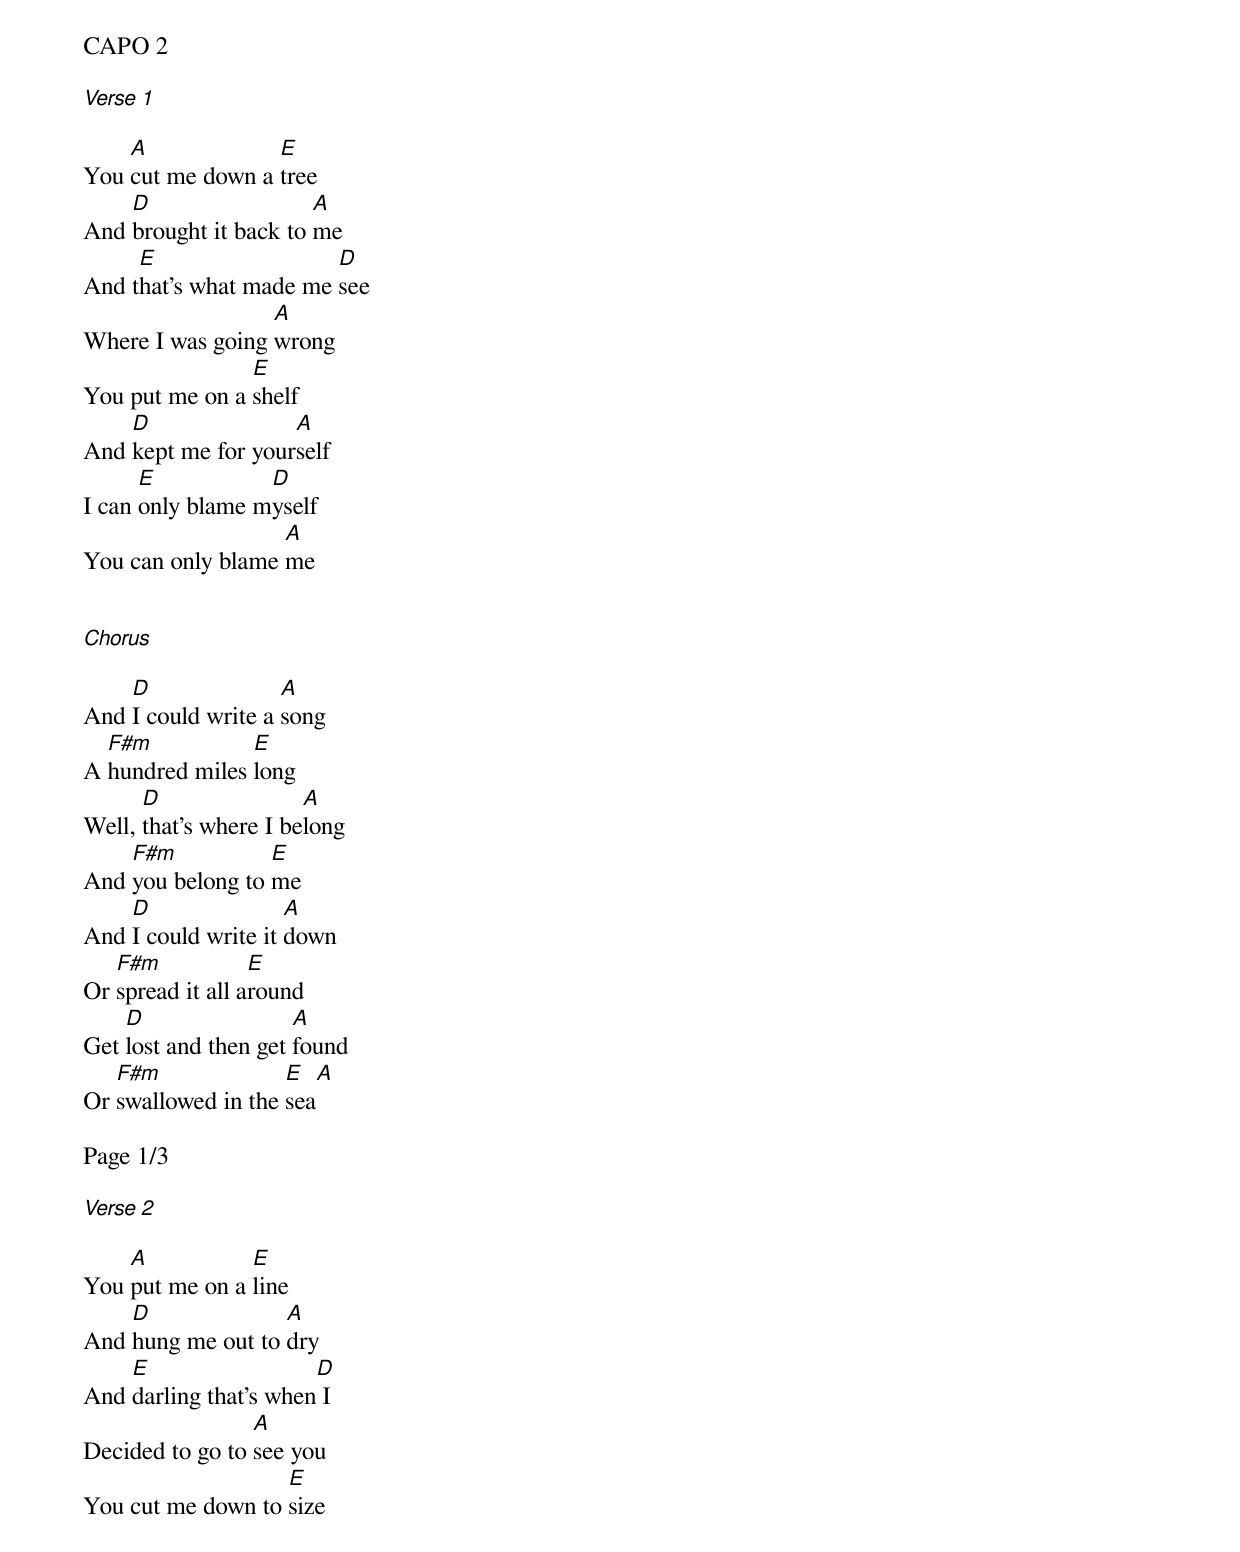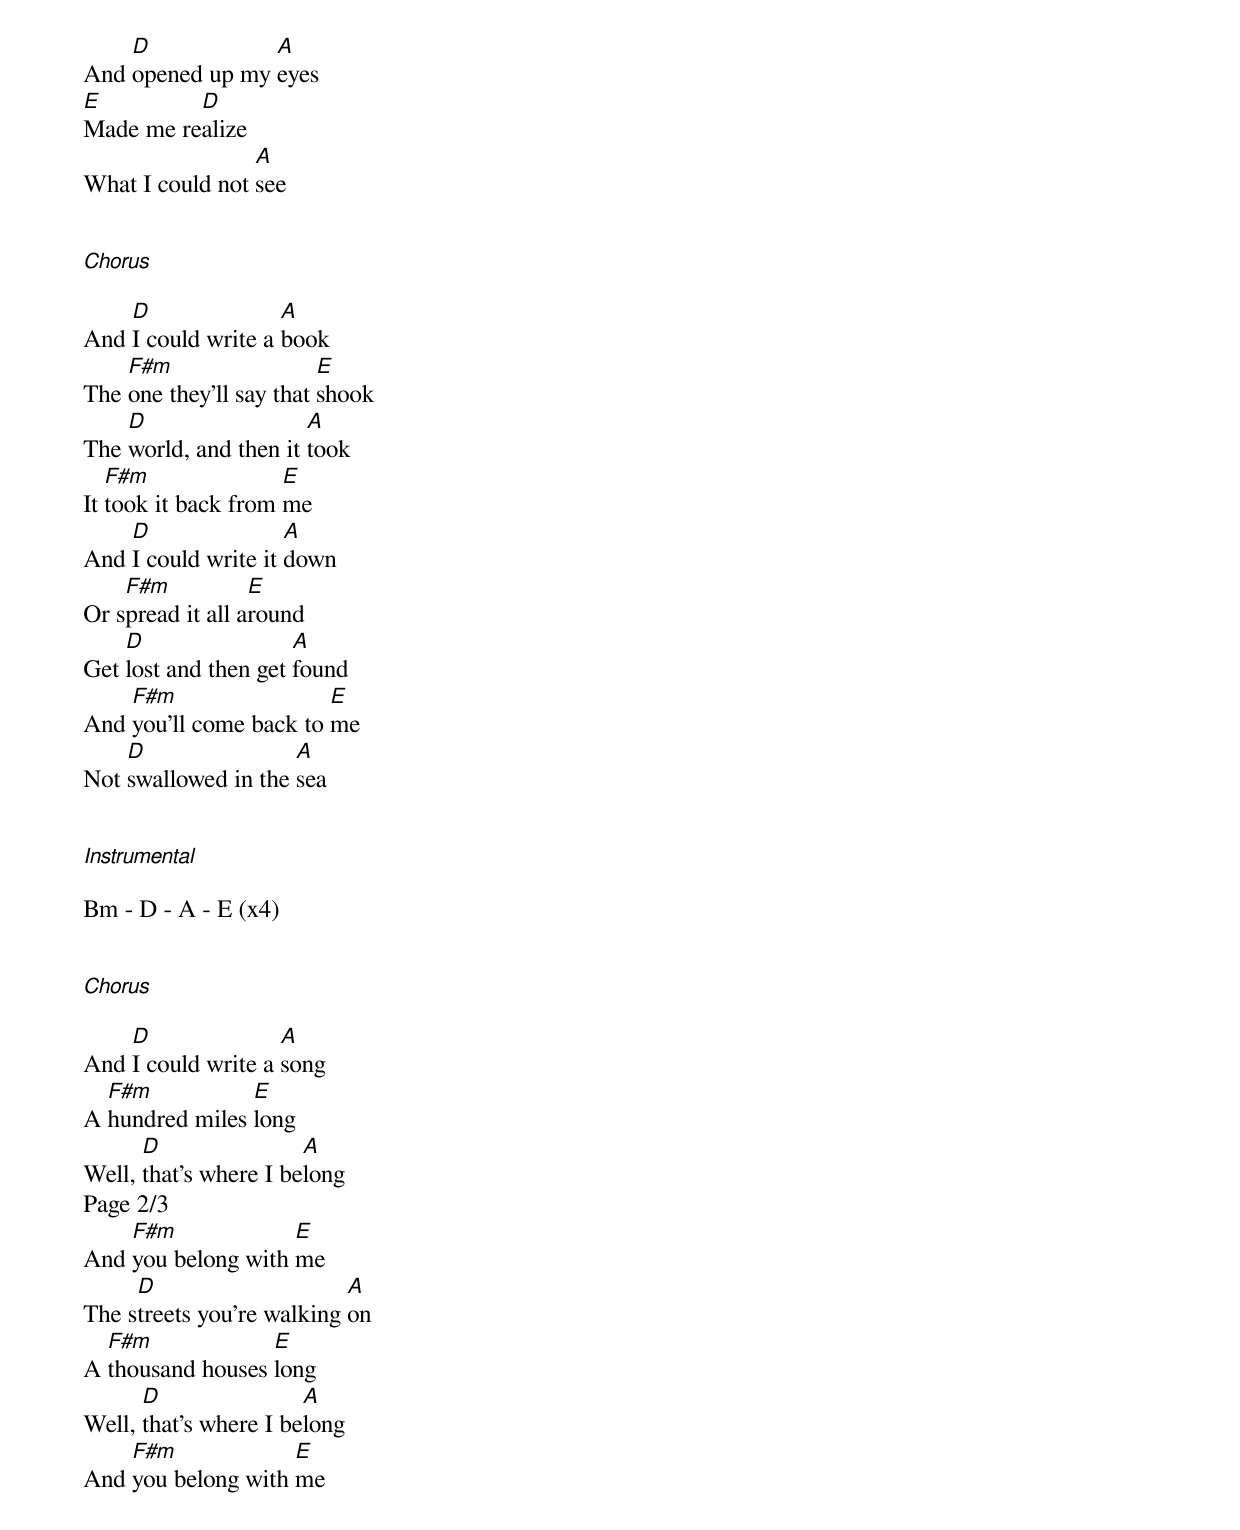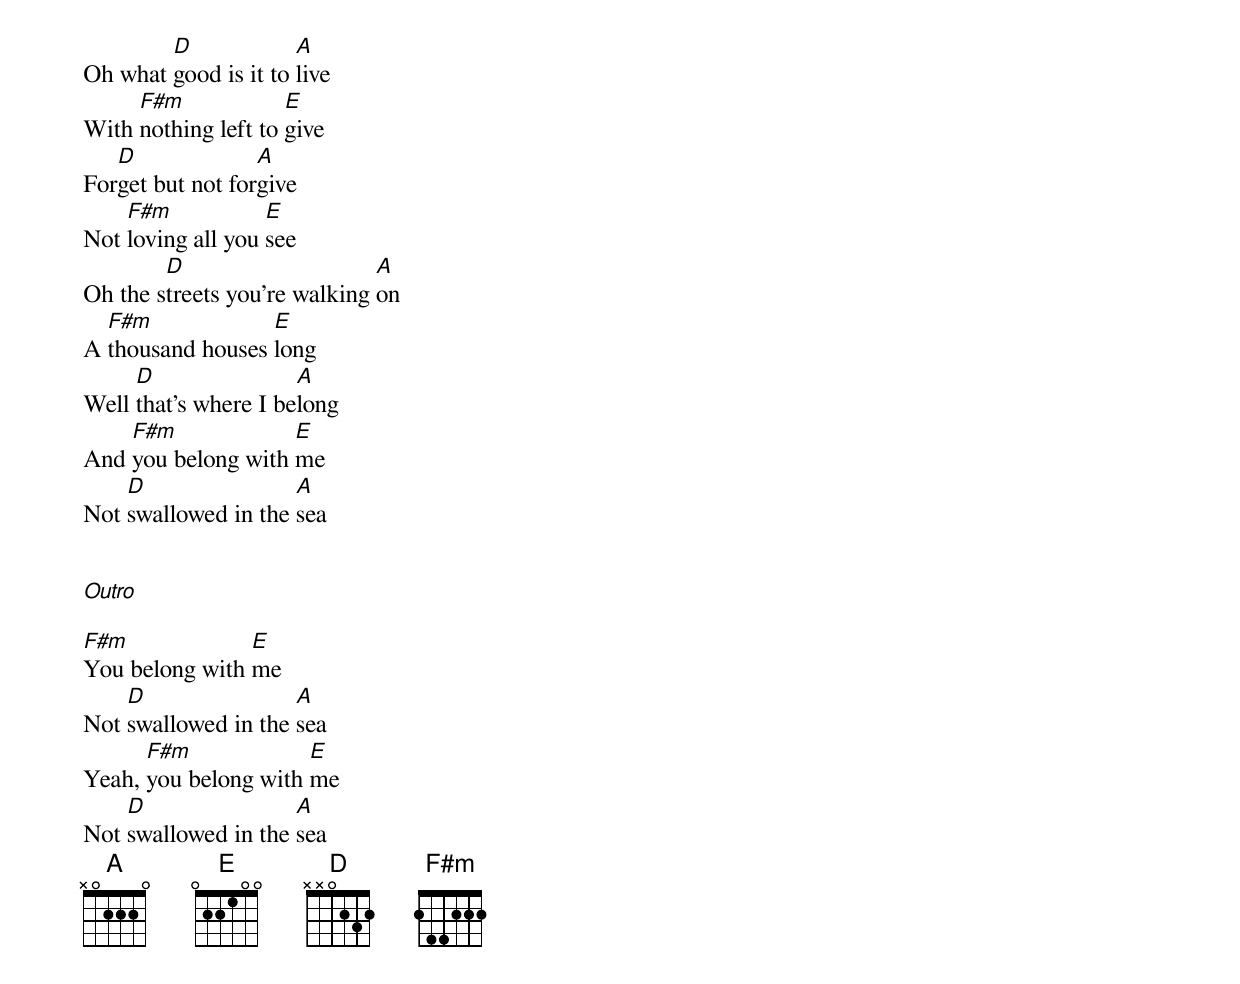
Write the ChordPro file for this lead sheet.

CAPO 2

[Verse 1]

You [A]cut me down a [E]tree
And [D]brought it back to [A]me
And t[E]hat's what made me [D]see
Where I was going [A]wrong
You put me on a [E]shelf
And [D]kept me for your[A]self
I can [E]only blame m[D]yself
You can only blame [A]me


[Chorus]

And [D]I could write a [A]song
A [F#m]hundred miles [E]long
Well, [D]that's where I be[A]long
And [F#m]you belong to [E]me
And [D]I could write it [A]down
Or [F#m]spread it all a[E]round
Get [D]lost and then get [A]found
Or [F#m]swallowed in the [E]sea[A]

Page 1/3

[Verse 2]

You [A]put me on a [E]line
And [D]hung me out to [A]dry
And [E]darling that's when[D] I
Decided to go to [A]see you
You cut me down to [E]size
And [D]opened up my [A]eyes
[E]Made me re[D]alize
What I could not [A]see


[Chorus]

And [D]I could write a [A]book
The [F#m]one they'll say that [E]shook
The [D]world, and then it [A]took
It [F#m]took it back from [E]me
And [D]I could write it [A]down
Or s[F#m]pread it all a[E]round
Get [D]lost and then get [A]found
And [F#m]you'll come back to [E]me
Not [D]swallowed in the [A]sea


[Instrumental]

Bm - D - A - E (x4)


[Chorus]

And [D]I could write a [A]song
A [F#m]hundred miles [E]long
Well, [D]that's where I be[A]long
Page 2/3
And [F#m]you belong with [E]me
The s[D]treets you're walking [A]on
A [F#m]thousand houses [E]long
Well, [D]that's where I be[A]long
And [F#m]you belong with [E]me
Oh what [D]good is it to [A]live
With [F#m]nothing left to [E]give
For[D]get but not for[A]give
Not [F#m]loving all you [E]see
Oh the s[D]treets you're walking [A]on
A [F#m]thousand houses [E]long
Well [D]that's where I be[A]long
And [F#m]you belong with [E]me
Not [D]swallowed in the [A]sea


[Outro]

[F#m]You belong with [E]me
Not [D]swallowed in the [A]sea
Yeah, [F#m]you belong with [E]me
Not [D]swallowed in the [A]sea
